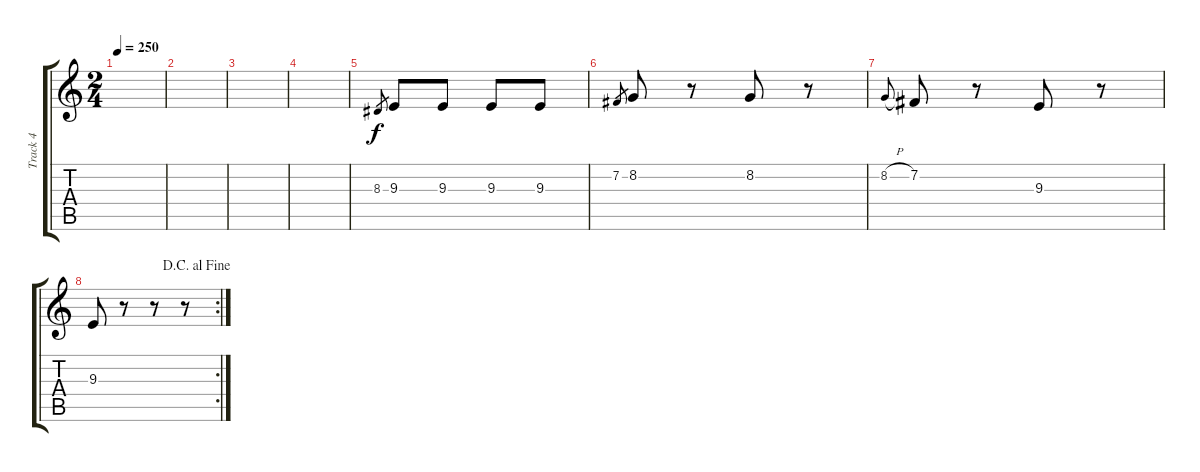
\track ("Track 4" "Track 4") {instrument trumpet}
\staff {score tabs}
\tuning (E4 B3 G3 D3 A2 E2) {hide}
\ts (2 4)
\tempo 250
\clef g2
\ks c
|
|
|
|
8.3.8{gr} 9.3.8 9.3.8 9.3.8 9.3.8 |
7.2.8{gr} 8.2.8 r.8 8.2.8 r.8 |
8.2{h}.8{gr onbeat} 7.2.8 r.8 9.3.8 r.8 |
\rc 2
\jump dacapoalfine
9.3.8 r.8 r.8 r.8
